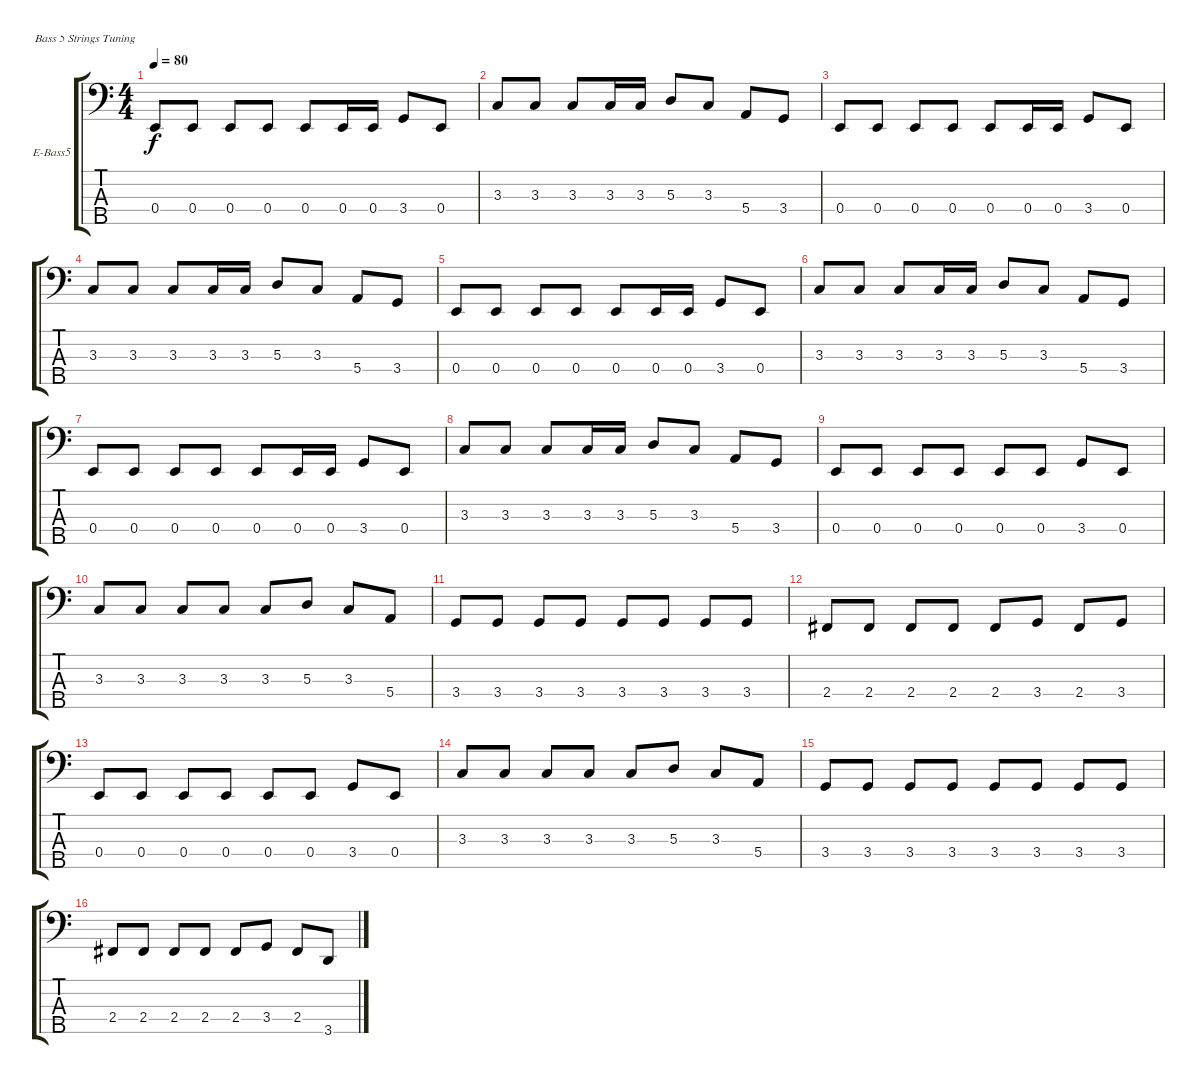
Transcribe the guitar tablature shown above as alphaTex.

\bracketExtendMode groupsimilarinstruments
\firstSystemTrackNameOrientation horizontal
\otherSystemsTrackNameOrientation horizontal
\track ("Bass" "E-Bass5") {instrument electricbasspick}
\staff {score tabs}
\tuning (G2 D2 A1 E1 B0)
\ts (4 4)
\tempo 80
\clef f4
\ks c
0.4.8{dy f} 0.4.8 0.4.8 0.4.8 0.4.8 0.4.16 0.4.16 3.4.8 0.4.8 |
3.3.8 3.3.8 3.3.8 3.3.16 3.3.16 5.3.8 3.3.8 5.4.8 3.4.8 |
0.4.8 0.4.8 0.4.8 0.4.8 0.4.8 0.4.16 0.4.16 3.4.8 0.4.8 |
3.3.8 3.3.8 3.3.8 3.3.16 3.3.16 5.3.8 3.3.8 5.4.8 3.4.8 |
0.4.8 0.4.8 0.4.8 0.4.8 0.4.8 0.4.16 0.4.16 3.4.8 0.4.8 |
3.3.8 3.3.8 3.3.8 3.3.16 3.3.16 5.3.8 3.3.8 5.4.8 3.4.8 |
0.4.8 0.4.8 0.4.8 0.4.8 0.4.8 0.4.16 0.4.16 3.4.8 0.4.8 |
3.3.8 3.3.8 3.3.8 3.3.16 3.3.16 5.3.8 3.3.8 5.4.8 3.4.8 |
0.4.8 0.4.8 0.4.8 0.4.8 0.4.8 0.4.8 3.4.8 0.4.8 |
3.3.8 3.3.8 3.3.8 3.3.8 3.3.8 5.3.8 3.3.8 5.4.8 |
3.4.8 3.4.8 3.4.8 3.4.8 3.4.8 3.4.8 3.4.8 3.4.8 |
2.4.8 2.4.8 2.4.8 2.4.8 2.4.8 3.4.8 2.4.8 3.4.8 |
0.4.8 0.4.8 0.4.8 0.4.8 0.4.8 0.4.8 3.4.8 0.4.8 |
3.3.8 3.3.8 3.3.8 3.3.8 3.3.8 5.3.8 3.3.8 5.4.8 |
3.4.8 3.4.8 3.4.8 3.4.8 3.4.8 3.4.8 3.4.8 3.4.8 |
2.4.8 2.4.8 2.4.8 2.4.8 2.4.8 3.4.8 2.4.8 3.5.8
